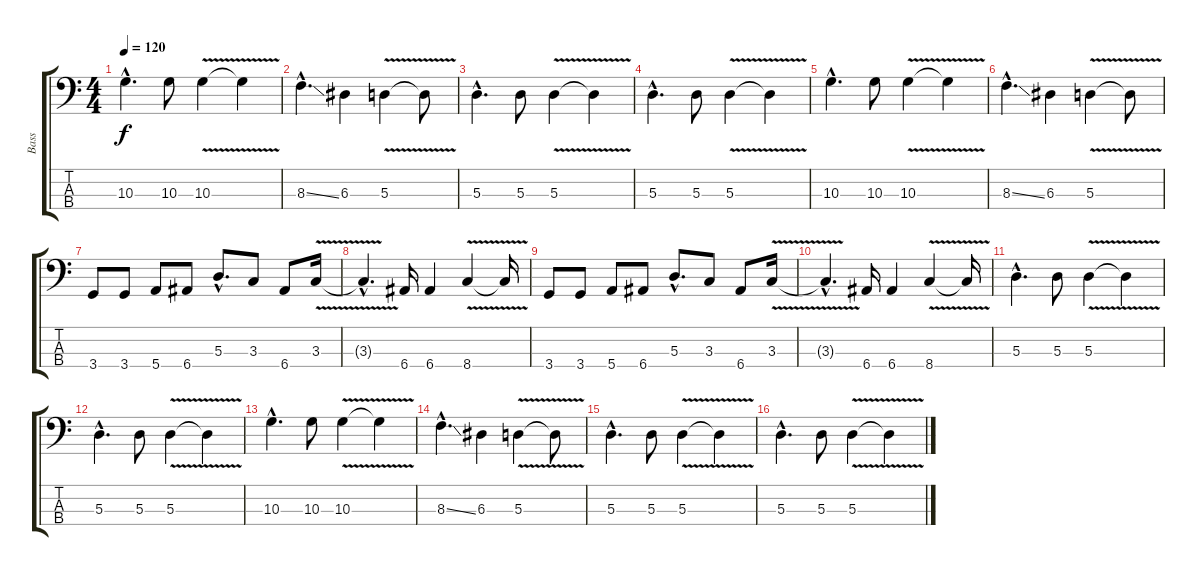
\track ("Bass" "Bass") {instrument electricbassfinger}
\staff {score tabs}
\tuning (G2 D2 A1 E1) {hide}
\ts (4 4)
\tempo 120
\clef f4
\ks c
10.3{hac}.4{d dy f} 10.3.8 10.3{v}.4 10.3{t}.4 |
8.3{ss hac}.4{d} 6.3.4 5.3{v}.4 5.3{t}.8 |
5.3{hac}.4{d} 5.3.8 5.3{v}.4 5.3{t}.4 |
5.3{hac}.4{d} 5.3.8 5.3{v}.4 5.3{t}.4 |
10.3{hac}.4{d} 10.3.8 10.3{v}.4 10.3{t}.4 |
8.3{ss hac}.4{d} 6.3.4 5.3{v}.4 5.3{t}.8 |
3.4.8 3.4.8 5.4.8 6.4.8 5.3{hac}.8{d} 3.3.8 6.4.8 3.3{v}.16 |
3.3{hac t}.4{d} 6.4.16 6.4.4 8.4{v}.4 8.4{t}.16 |
3.4.8 3.4.8 5.4.8 6.4.8 5.3{hac}.8{d} 3.3.8 6.4.8 3.3{v}.16 |
3.3{hac t}.4{d} 6.4.16 6.4.4 8.4{v}.4 8.4{t}.16 |
5.3{hac}.4{d} 5.3.8 5.3{v}.4 5.3{t}.4 |
5.3{hac}.4{d} 5.3.8 5.3{v}.4 5.3{t}.4 |
10.3{hac}.4{d} 10.3.8 10.3{v}.4 10.3{t}.4 |
8.3{ss hac}.4{d} 6.3.4 5.3{v}.4 5.3{t}.8 |
5.3{hac}.4{d} 5.3.8 5.3{v}.4 5.3{t}.4 |
5.3{hac}.4{d} 5.3.8 5.3{v}.4 5.3{t}.4
